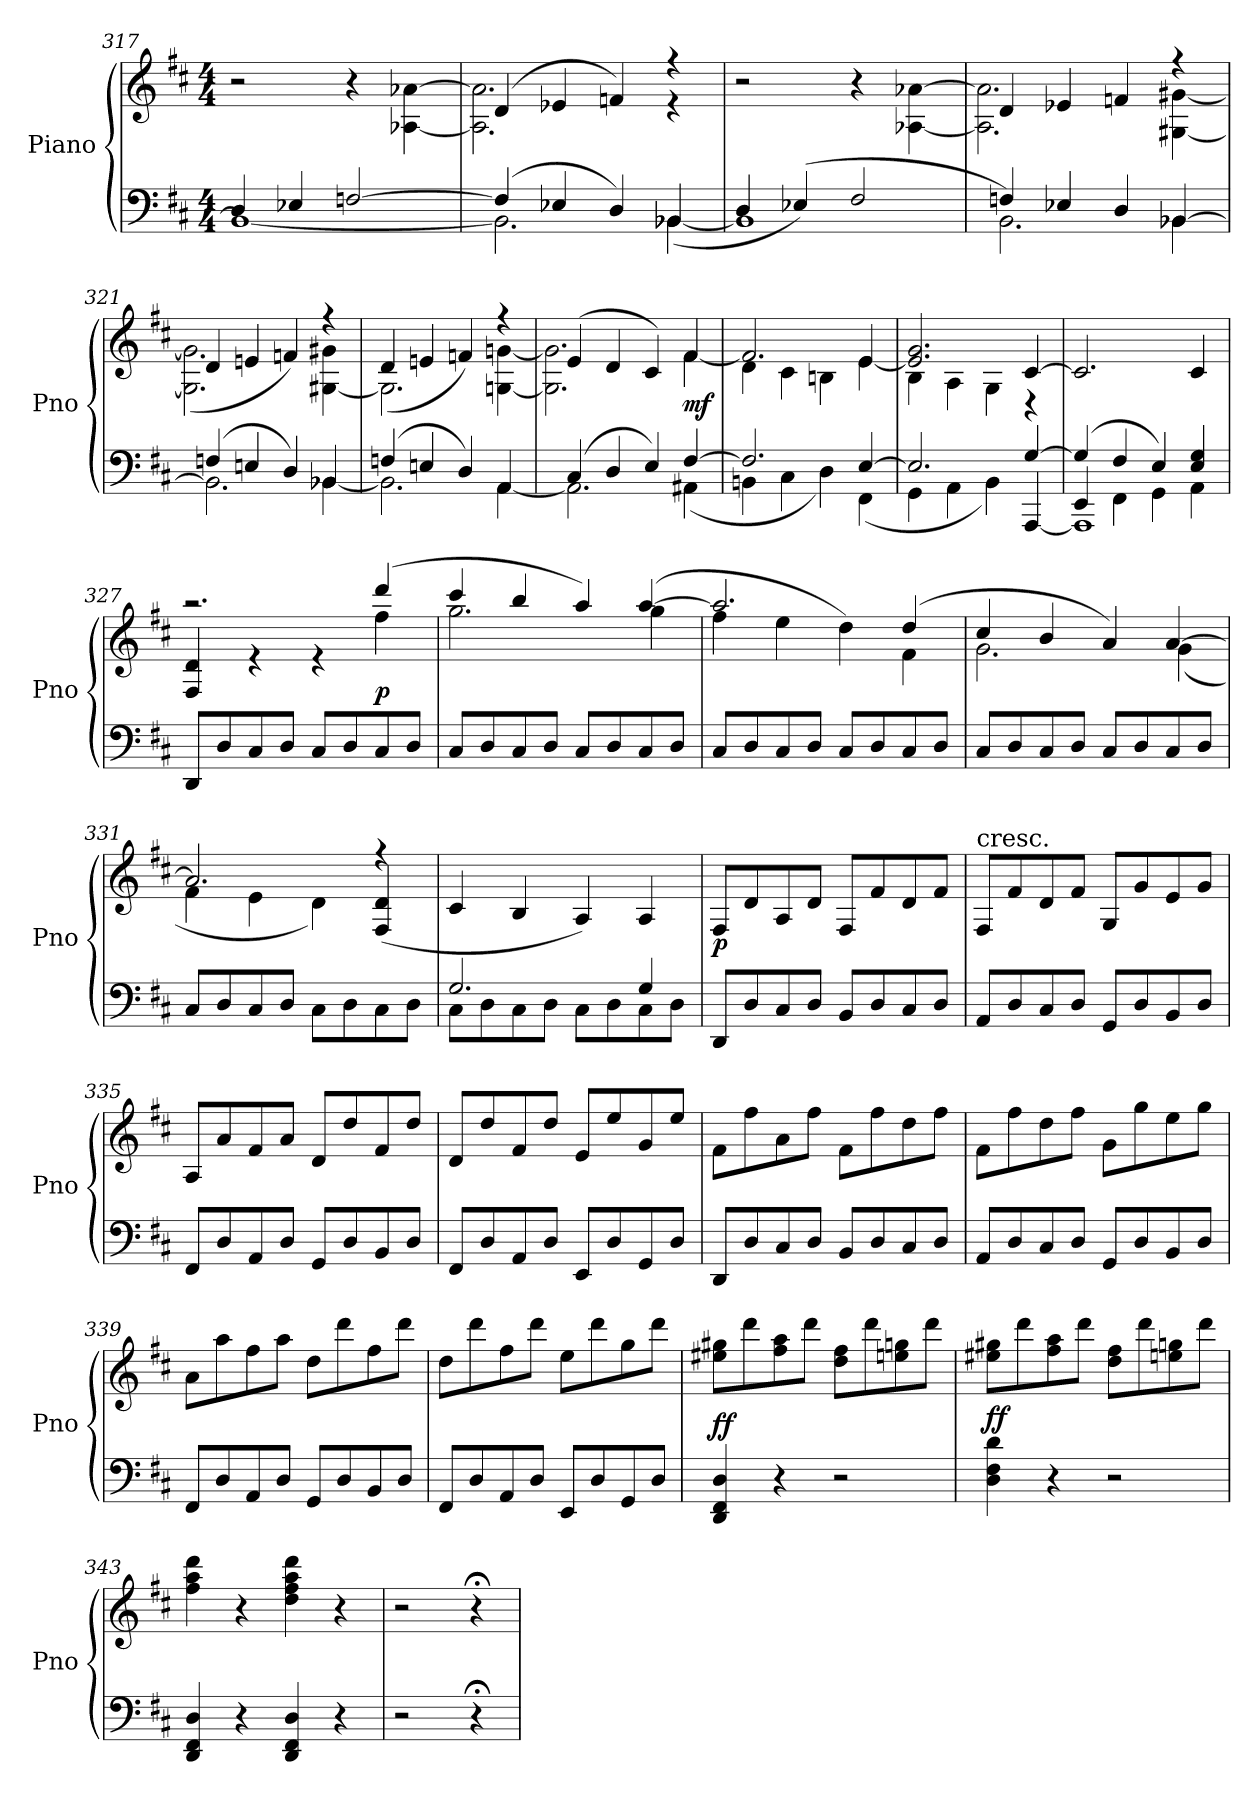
**kern	**kern	**dynam
*part1	*part1	*part1
*staff2	*staff1	*staff1/2
*I"Piano	*	*
*I'Pno	*	*
*clefF4	*clefG2	*
*k[f#c#]	*k[f#c#]	*
*M4/4	*M4/4	*
=317	=317	=317
*^	*	*
4D/	1BB-_	2r	.
4E-X/	.	.	.
[2Fn/	.	4r	.
.	.	[4A-X\ [4a-X\	.
=318	=318	=318	=318
*	*	*^	*
(4Fn/]	2.BB-\]	(4d/	2.A-]\ 2.a-]\	.
4E-X/	.	4e-X/	.	.
4D/)	.	4fn/)	.	.
4BB-X/	([4BB-X\	4r	4r	.
*	*	*v	*v	*
=319	=319	=319	=319
4D/	1BB-]	2r	.
(4E-X/)	.	.	.
2F#/	.	4r	.
.	.	[4A-X\ [4a-X\	.
=320	=320	=320	=320
*	*	*^	*
4Fn/	2.BB\)	4d/	2.A-]\ 2.a-]\	.
4E-X/	.	4e-X/	.	.
4D/	.	4fn/	.	.
[4BB-X/	4BB-X\	4r	[4G#X\ [4g#X\	.
=321	=321	=321	=321	=321
(4Fn/	2.BB-\]	4d/	(2.G#]\ 2.g#]\	.
4En/	.	4en/	.	.
4D/)	.	4fn/)	.	.
4BB-X/	[4BB-X\	4r	[4G#X\ 4g#X\	.
=322	=322	=322	=322	=322
(4Fn/	2.BB-\]	4d/	(2.G#\]	.
4En/	.	4en/	.	.
4D/)	.	4fn/)	.	.
4AA/	[4AA\	4r	[4Gn\ [4gn\	.
=323	=323	=323	=323	=323
(4C#/	2.AA\]	(4e/	2.G]\ 2.gn]\	.
4D/	.	4d/	.	.
4E/)	.	4c#/)	.	.
[4F#/	(4AA#X\	4f#/	[4f#\	mf
=324	=324	=324	=324	=324
2.F#/]	4BBn\	2.f#/]	4d\	.
.	4C#\	.	4c#\	.
.	4D\)	.	4Bn\	.
[4E/	(4FF#\	4e/	[4e\	.
=325	=325	=325	=325	=325
2.E/]	4GG\	2.e]/ 2.g/	4B\	.
.	4AA\	.	4A\	.
.	4BB\)	.	4G\	.
[4G/	[4AAA/	[4c#/	4r	.
*	*	*v	*v	*
=326	=326	=326	=326
*	*^	*	*
(4G/]	4EE/	1AAA]	2.c#/]	.
4F#/	4FF#\	.	.	.
4E/)	4GG\	.	.	.
4E/ 4G/	4AA\	.	4c#/	.
*v	*v	*v	*	*
=327	=327	=327
*	*^	*
8DD/L	2.r	4F#/ 4d/	.
8D/	.	.	.
8C#/	.	4r	.
8D/J	.	.	.
8C#/L	.	4r	.
8D/	.	.	.
8C#/	(4ddd/	4ff#\	p
8D/J	.	.	.
=328	=328	=328	=328
8C#/L	4ccc#/	2.gg\	.
8D/	.	.	.
8C#/	4bb/	.	.
8D/J	.	.	.
8C#/L	4aa/)	.	.
8D/	.	.	.
8C#/	([4aa/	4gg\	.
8D/J	.	.	.
=329	=329	=329	=329
8C#/L	2.aa/]	4ff#\	.
8D/	.	.	.
8C#/	.	4ee\	.
8D/J	.	.	.
8C#/L	.	4dd\)	.
8D/	.	.	.
8C#/	(4dd/	4f#\	.
8D/J	.	.	.
=330	=330	=330	=330
8C#/L	4cc#/	2.g\	.
8D/	.	.	.
8C#/	4b/	.	.
8D/J	.	.	.
8C#/L	4a/)	.	.
8D/	.	.	.
8C#/	[4a/	(4g\	.
8D/J	.	.	.
=331	=331	=331	=331
8C#/L	2.a/]	4f#\	.
8D/	.	.	.
8C#/	.	4e\	.
8D/J	.	.	.
8C#\L	.	4d\)	.
8D\	.	.	.
8C#\	4r	(4F#/ 4d/	.
8D\J	.	.	.
*	*v	*v	*
=332	=332	=332
*^	*	*
2.G/	8C#\L	4c#/	.
.	8D\	.	.
.	8C#\	4B/	.
.	8D\J	.	.
.	8C#\L	4A/)	.
.	8D\	.	.
4G/	8C#\	4A/	.
.	8D\J	.	.
*v	*v	*	*
=333	=333	=333
8DD/L	8F#/L	p
8D/	8d/	.
8C#/	8A/	.
8D/J	8d/J	.
8BB/L	8F#/L	.
8D/	8f#/	.
8C#/	8d/	.
8D/J	8f#/J	.
=334	=334	=334
!	!LO:TX:t=cresc.	!
8AA/L	8F#/L	.
8D/	8f#/	.
8C#/	8d/	.
8D/J	8f#/J	.
8GG/L	8G/L	.
8D/	8g/	.
8BB/	8e/	.
8D/J	8g/J	.
=335	=335	=335
8FF#/L	8A/L	.
8D/	8a/	.
8AA/	8f#/	.
8D/J	8a/J	.
8GG/L	8d/L	.
8D/	8dd/	.
8BB/	8f#/	.
8D/J	8dd/J	.
=336	=336	=336
8FF#/L	8d/L	.
8D/	8dd/	.
8AA/	8f#/	.
8D/J	8dd/J	.
8EE/L	8e/L	.
8D/	8ee/	.
8GG/	8g/	.
8D/J	8ee/J	.
=337	=337	=337
8DD/L	8f#\L	.
8D/	8ff#\	.
8C#/	8a\	.
8D/J	8ff#\J	.
8BB/L	8f#\L	.
8D/	8ff#\	.
8C#/	8dd\	.
8D/J	8ff#\J	.
=338	=338	=338
8AA/L	8f#\L	.
8D/	8ff#\	.
8C#/	8dd\	.
8D/J	8ff#\J	.
8GG/L	8g\L	.
8D/	8gg\	.
8BB/	8ee\	.
8D/J	8gg\J	.
=339	=339	=339
8FF#/L	8a\L	.
8D/	8aa\	.
8AA/	8ff#\	.
8D/J	8aa\J	.
8GG/L	8dd\L	.
8D/	8ddd\	.
8BB/	8ff#\	.
8D/J	8ddd\J	.
=340	=340	=340
8FF#/L	8dd\L	.
8D/	8ddd\	.
8AA/	8ff#\	.
8D/J	8ddd\J	.
8EE/L	8ee\L	.
8D/	8ddd\	.
8GG/	8gg\	.
8D/J	8ddd\J	.
=341	=341	=341
4DD/ 4FF#/ 4D/	8ee#X\ 8gg#X\L	ff
.	8ddd\	.
4r	8ff#\ 8aa\	.
.	8ddd\J	.
2r	8dd\ 8ff#\L	.
.	8ddd\	.
.	8een\ 8ggn\	.
.	8ddd\J	.
=342	=342	=342
4D\ 4F#\ 4d\	8ee#X\ 8gg#X\L	ff
.	8ddd\	.
4r	8ff#\ 8aa\	.
.	8ddd\J	.
2r	8dd\ 8ff#\L	.
.	8ddd\	.
.	8een\ 8ggn\	.
.	8ddd\J	.
=343	=343	=343
4DD/ 4FF#/ 4D/	4ff#\ 4aa\ 4ddd\	.
4r	4r	.
4DD/ 4FF#/ 4D/	4dd\ 4ff#\ 4aa\ 4ddd\	.
4r	4r	.
=344	=344	=344
2r	2r	.
4r;<	4r;<	.
=	=	=
*-	*-	*-
